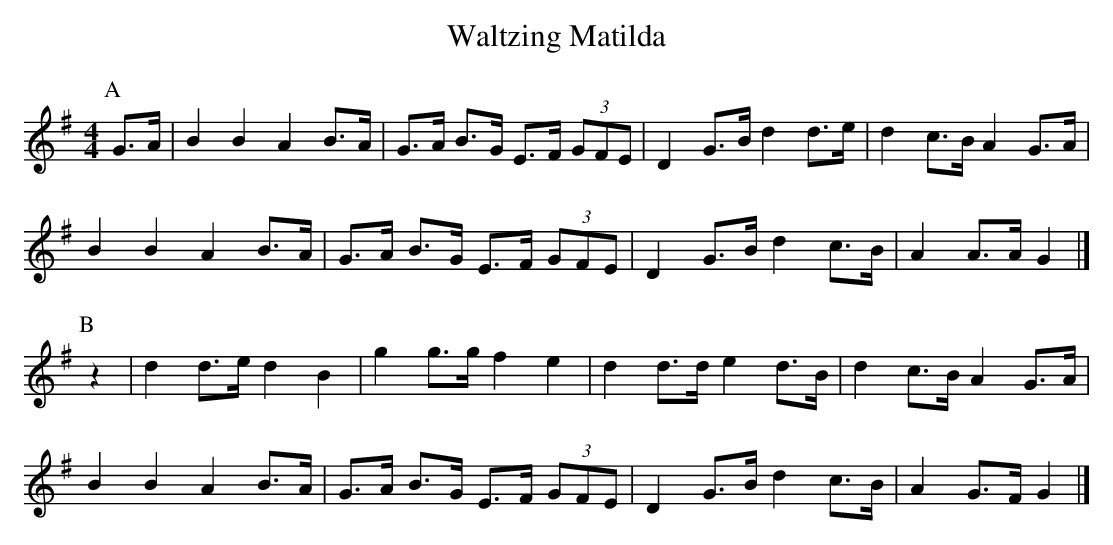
X:1
T:Waltzing Matilda
M:4/4
L:1/8
K:G
P:A
G>A | B2 B2  A2 B>A | G>A B>G E>F (3GFE | D2 G>B d2 d>e | d2 c>B A2 G>A |
      B2 B2  A2 B>A | G>A B>G E>F (3GFE | D2 G>B d2 c>B | A2 A>A G2 |]
P:B
z2  | d2 d>e d2 B2  | g2  g>g f2  e2    | d2 d>d e2 d>B | d2 c>B A2 G>A |
      B2 B2  A2 B>A | G>A B>G E>F (3GFE | D2 G>B d2 c>B | A2 G>F G2 |]
